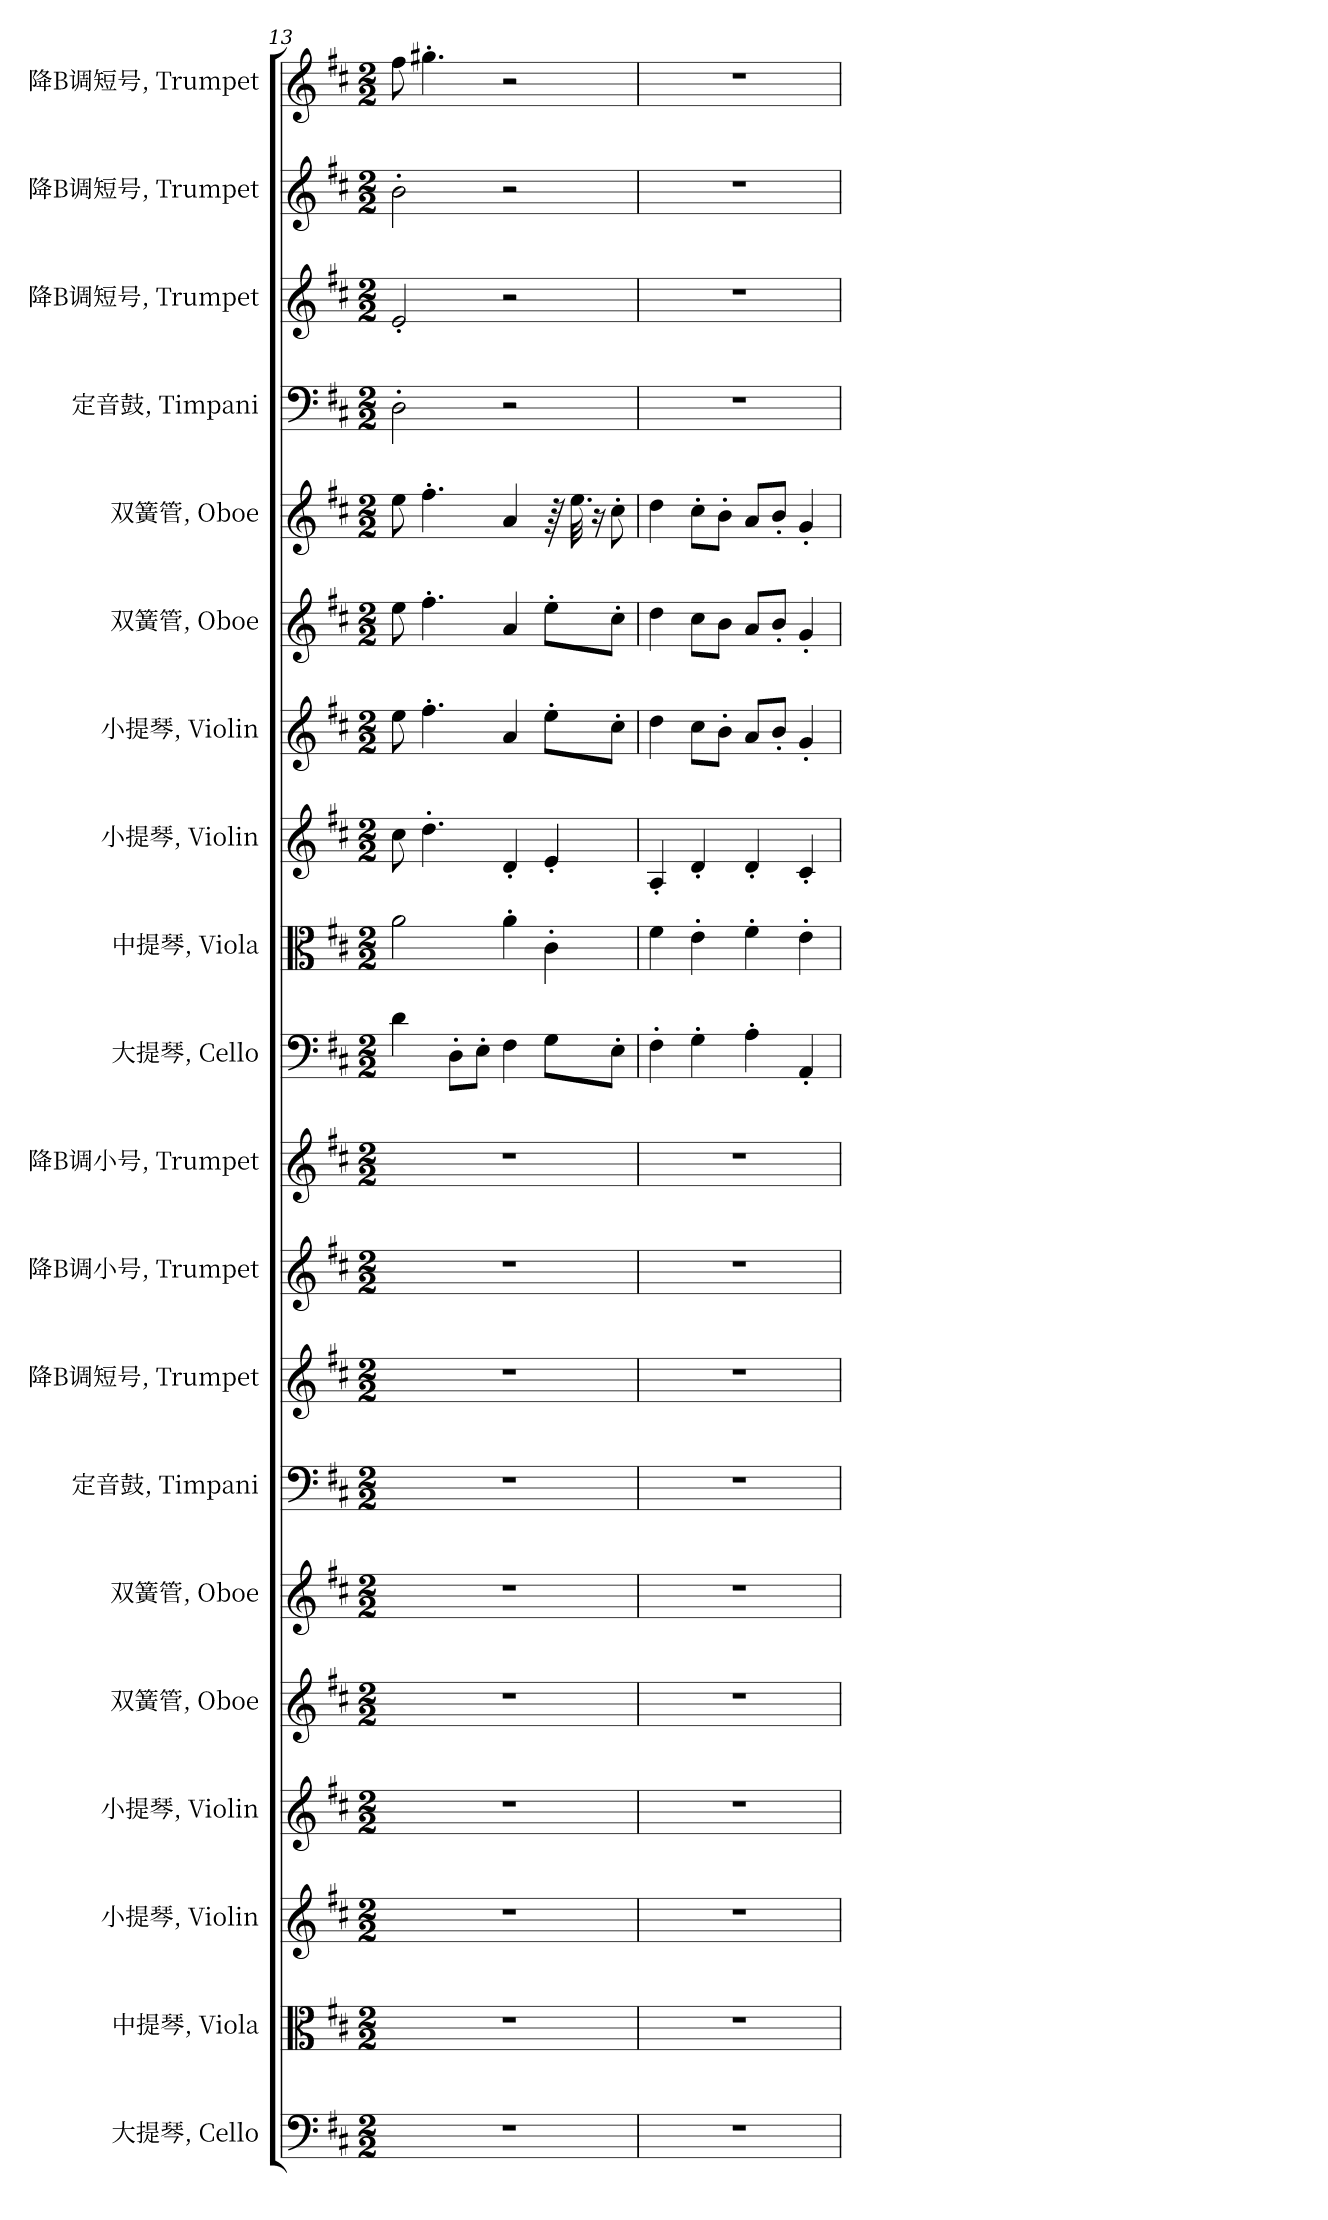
**kern	**kern	**kern	**kern	**kern	**kern	**kern	**kern	**kern	**kern	**kern	**kern	**kern	**kern	**kern	**kern	**kern	**kern	**kern	**kern
*part20	*part19	*part18	*part17	*part16	*part15	*part14	*part13	*part12	*part11	*part10	*part9	*part8	*part7	*part6	*part5	*part4	*part3	*part2	*part1
*staff20	*staff19	*staff18	*staff17	*staff16	*staff15	*staff14	*staff13	*staff12	*staff11	*staff10	*staff9	*staff8	*staff7	*staff6	*staff5	*staff4	*staff3	*staff2	*staff1
*I"大提琴, Cello	*I"中提琴, Viola	*I"小提琴, Violin	*I"小提琴, Violin	*I"双簧管, Oboe	*I"双簧管, Oboe	*I"定音鼓, Timpani	*I"降B调短号, Trumpet	*I"降B调小号, Trumpet	*I"降B调小号, Trumpet	*I"大提琴, Cello	*I"中提琴, Viola	*I"小提琴, Violin	*I"小提琴, Violin	*I"双簧管, Oboe	*I"双簧管, Oboe	*I"定音鼓, Timpani	*I"降B调短号, Trumpet	*I"降B调短号, Trumpet	*I"降B调短号, Trumpet
*	*I'Vla.	*I'Vln.	*I'Vln.	*I'Ob.	*I'Ob.	*I'Timp.	*	*I'B♭ Tpt.	*I'B♭ Tpt.	*	*I'Vla.	*I'Vln.	*I'Vln.	*I'Ob.	*I'Ob.	*I'Timp.	*	*	*
!!LO:PB:g=z
*clefF4	*clefC3	*clefG2	*clefG2	*clefG2	*clefG2	*clefF4	*clefG2	*clefG2	*clefG2	*clefF4	*clefC3	*clefG2	*clefG2	*clefG2	*clefG2	*clefF4	*clefG2	*clefG2	*clefG2
*	*	*	*	*	*	*	*ITrd1c2	*ITrd1c2	*ITrd1c2	*	*	*	*	*	*	*	*ITrd1c2	*ITrd1c2	*ITrd1c2
*k[f#c#]	*k[f#c#]	*k[f#c#]	*k[f#c#]	*k[f#c#]	*k[f#c#]	*k[f#c#]	*k[]	*k[]	*k[]	*k[f#c#]	*k[f#c#]	*k[f#c#]	*k[f#c#]	*k[f#c#]	*k[f#c#]	*k[f#c#]	*k[]	*k[]	*k[]
*M2/2	*M2/2	*M2/2	*M2/2	*M2/2	*M2/2	*M2/2	*M2/2	*M2/2	*M2/2	*M2/2	*M2/2	*M2/2	*M2/2	*M2/2	*M2/2	*M2/2	*M2/2	*M2/2	*M2/2
=13	=13	=13	=13	=13	=13	=13	=13	=13	=13	=13	=13	=13	=13	=13	=13	=13	=13	=13	=13
1r	1r	1r	1r	1r	1r	1r	1r	1r	1r	4d\	2a\	8cc#\	8ee\	8ee\	8ee\	2D'\	2d'/	2a'\	8ee\
.	.	.	.	.	.	.	.	.	.	.	.	4.dd'\	4.ff#'\	4.ff#'\	4.ff#'\	.	.	.	4.ff#X'\
.	.	.	.	.	.	.	.	.	.	8D'\L	.	.	.	.	.	.	.	.	.
.	.	.	.	.	.	.	.	.	.	8E'\J	.	.	.	.	.	.	.	.	.
.	.	.	.	.	.	.	.	.	.	4F#\	4a'\	4d'/	4a/	4a/	4a/	2r	2r	2r	2r
.	.	.	.	.	.	.	.	.	.	8G\L	4c#'\	4e'/	8ee'\L	8ee'\L	64r	.	.	.	.
.	.	.	.	.	.	.	.	.	.	.	.	.	.	.	32.ee\	.	.	.	.
.	.	.	.	.	.	.	.	.	.	.	.	.	.	.	16r	.	.	.	.
.	.	.	.	.	.	.	.	.	.	8E'\J	.	.	8cc#'\J	8cc#'\J	8cc#'\	.	.	.	.
=14	=14	=14	=14	=14	=14	=14	=14	=14	=14	=14	=14	=14	=14	=14	=14	=14	=14	=14	=14
1r	1r	1r	1r	1r	1r	1r	1r	1r	1r	4F#'\	4f#\	4A'/	4dd\	4dd\	4dd\	1r	1r	1r	1r
.	.	.	.	.	.	.	.	.	.	4G'\	4e'\	4d'/	8cc#\L	8cc#\L	8cc#'\L	.	.	.	.
.	.	.	.	.	.	.	.	.	.	.	.	.	8b'\J	8b\J	8b'\J	.	.	.	.
.	.	.	.	.	.	.	.	.	.	4A'\	4f#'\	4d'/	8a/L	8a/L	8a/L	.	.	.	.
.	.	.	.	.	.	.	.	.	.	.	.	.	8b'/J	8b'/J	8b'/J	.	.	.	.
.	.	.	.	.	.	.	.	.	.	4AA'/	4e'\	4c#'/	4g'/	4g'/	4g'/	.	.	.	.
=	=	=	=	=	=	=	=	=	=	=	=	=	=	=	=	=	=	=	=
*-	*-	*-	*-	*-	*-	*-	*-	*-	*-	*-	*-	*-	*-	*-	*-	*-	*-	*-	*-
